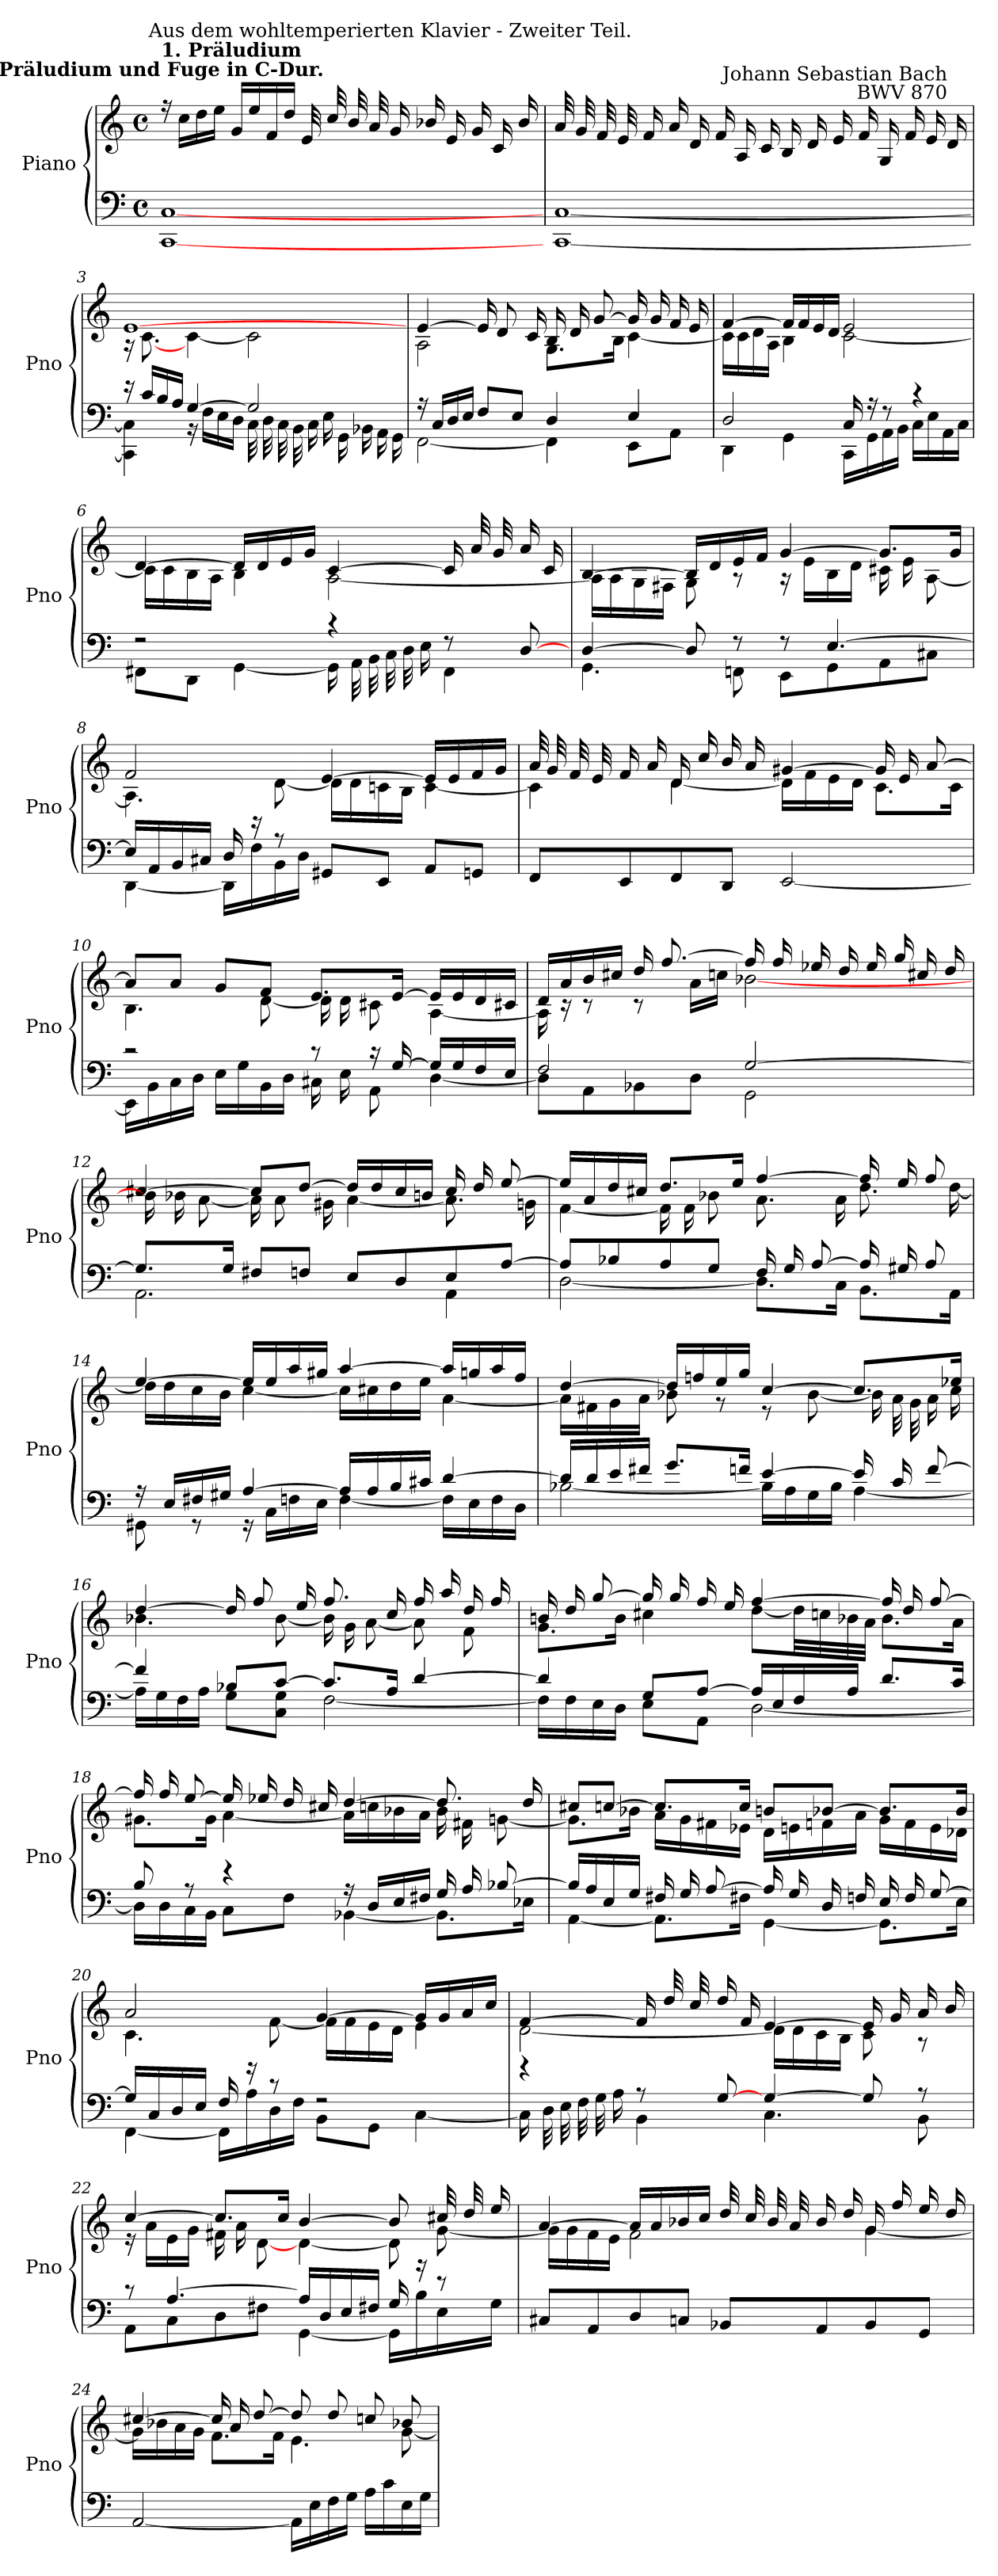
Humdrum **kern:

**kern	**kern
*part1	*part1
*staff2	*staff1
*I"Piano	*
*I'Pno	*
*clefF4	*clefG2
*k[]	*k[]
*C:	*C:
*M4/4	*M4/4
*met(c)	*met(c)
=1	=1
*^	*^
!	!	!LO:TX:a:B:cj:t=Präludium und Fuge in C-Dur.	!
!	!	!LO:TX:a:B:t=1. Präludium	!
1ryy	[1CC\ [1C\	16r	1ryy
.	.	16cc\LL	.
.	.	16dd\	.
.	.	16ee\JJ	.
.	.	16g/LL	.
.	.	16ee/	.
.	.	16f/	.
.	.	16dd/JJ	.
.	.	32eLLL	.
.	.	32cc	.
.	.	32b	.
.	.	32a	.
!	!	!LO:TX:a:cj:t=Aus dem wohltemperierten Klavier - Zweiter Teil.	!
.	.	16g	.
.	.	16b-XJJ	.
.	.	16e/LL	.
.	.	16g/	.
.	.	16c/	.
.	.	16b-/JJ	.
=2	=2	=2	=2
1ryy	[1CC\ [1C\	32aLLL	1ryy
.	.	32g	.
.	.	32f	.
.	.	32e	.
.	.	16f	.
.	.	16aJJ	.
.	.	16d/LL	.
.	.	16f/	.
.	.	16A/	.
.	.	16c/JJ	.
.	.	16BLL	.
.	.	16d	.
.	.	16e	.
.	.	16fJJ	.
.	.	16G/LL	.
.	.	16f/	.
.	.	16e/	.
!	!	!LO:TX:a:rj:t=Johann Sebastian Bach\nBWV 870	!
.	.	16d/JJ	.
!!LO:LB:g=z	!!
=3	=3	=3	=3
16r	4CC\] 4C\]	[1e/	16r
16c/LL	.	.	[8.c\
16B/	.	.	.
16A/JJ	.	.	.
[4G/	16r	.	[4c\
.	16F\LL	.	.
.	16E\	.	.
.	16D\JJ	.	.
2G/]	32CLLL	.	2c\]
.	32D	.	.
.	32C	.	.
.	32BB	.	.
.	16C	.	.
.	16EJJ	.	.
.	16GGLL	.	.
.	16BB-X	.	.
.	16AA	.	.
.	16GGJJ	.	.
=4	=4	=4	=4
16r	[2FF\	[4e/	2A\
16CLL	.	.	.
16D	.	.	.
16EJJ	.	.	.
8FL	.	16eLL]	.
.	.	8d	.
8EJ	.	.	.
.	.	16cJ	.
4D/	4FF\]	16B/LL	8.GL
.	.	16d/	.
.	.	[8g/J	.
.	.	.	16BJ
4E/	8EE\L	16gLL]	[4c\
.	.	16g	.
.	8AA\J	16f	.
.	.	16eJJ	.
=5	=5	=5	=5
2D/	4DD\	[4f/	16cLL]
.	.	.	16c
.	.	.	16d
.	.	.	16AJJ
.	4GG\	16fLL]	4B\
.	.	16f	.
.	.	16e	.
.	.	16dJJ	.
16C/	16CCLL	2e/	[2c\
16r	16GG	.	.
8r	16AA	.	.
.	16BBJJ	.	.
4r	16C\LL	.	.
.	16E\	.	.
.	16AA\	.	.
.	16C\JJ	.	.
!!LO:LB:g=z	!!
=6	=6	=6	=6
2r	8FF#XL	[4d/	16cLL]
.	.	.	16c
.	8DDJ	.	16B
.	.	.	16AJJ
.	[4GG\	16d/LL]	4B\
.	.	16d/	.
.	.	16e/	.
.	.	16g/JJ	.
4r	16GG\LL]	[4c/	[2A\
.	32AA\L	.	.
.	32BB\	.	.
.	32C\	.	.
.	32D\	.	.
.	16E\JJ	.	.
8r	4FF#\	16cLL]	.
.	.	32aL	.
.	.	32g	.
[8D/	.	16a	.
.	.	16cJJ	.
=7	=7	=7	=7
[4D/	4.GG\	[4B/	16A\LL]
.	.	.	16A\
.	.	.	16G\
.	.	.	16F#X\JJ
8D/]	.	16BLL]	8G\
.	.	16d	.
8r	8FFn\	16e	8r
.	.	16fJJ	.
8r	8EE\L	[4g/	16r
.	.	.	16eLL
[4.E/	8GG\	.	16B
.	.	.	16dJJ
.	8AA\	8.gL]	16c#XLL
.	.	.	16e
.	8C#X\J	.	[8AJ
.	.	16gJ	.
=8	=8	=8	=8
16E/LL]	[4DD\	2f/	4.A\]
16AA/	.	.	.
16BB/	.	.	.
16C#X/JJ	.	.	.
16D/	16DDLL]	.	.
16r	16F	.	.
8r	16BB	.	[8d\
.	16DJJ	.	.
2ryy	8GG#X/L	[4e/	16d\LL]
.	.	.	16d\
.	8EE/J	.	16cn\
.	.	.	16B\JJ
.	8AA/L	16eLL]	[4c
.	.	16e	.
.	8GGn/J	16f	.
.	.	16gJJ	.
!!LO:LB:g=z	!!
=9	=9	=9	=9
1ryy	8FF/L	32aLLL	4c\]
.	.	32g	.
.	.	32f	.
.	.	32e	.
.	8EE/	16f	.
.	.	16aJJ	.
.	8FF/	16d/LL	[4d\
.	.	16cc/	.
.	8DD/J	16b/	.
.	.	16a/JJ	.
.	[2EE/	[4g#X/	16d\LL]
.	.	.	16f\
.	.	.	16e\
.	.	.	16d\JJ
.	.	16g#LL]	8.c\L
.	.	16e	.
.	.	[8aJ	.
.	.	.	16c\J
=10	=10	=10	=10
2r	16EELL]	8a/L]	4.B\
.	16BB	.	.
.	16C	8a/J	.
.	16DJJ	.	.
.	16E\LL	8gL	.
.	16G\	.	.
.	16BB\	8fJ	[8d\
.	16D\JJ	.	.
8r	16C#X\LL	8.eL	16dLL]
.	16E\	.	16d
16r	8AA\J	.	8c#XJ
[16G/	.	[16eJ	.
16GLL]	[4D\	16eLL]	[4A\
16G	.	16e	.
16F	.	16d	.
16EJJ	.	16c#XJJ	.
=11	=11	=11	=11
2F/	8DL]	16dLL	16A\]
.	.	16a	16r
.	8AA	16b	8r
.	.	16cc#XJJ	.
.	8BB-X	16dd/LL	8r
.	.	[8.ff/J	.
.	8DJ	.	16a\LL
.	.	.	16ccn\JJ
[2G/	2GG\	16ffLL]	[2b-X\
.	.	16ff	.
.	.	16ee-X	.
.	.	16ddJJ	.
.	.	16ee-/LL	.
.	.	16gg/	.
.	.	16cc#X/	.
.	.	16dd/JJ	.
!!LO:LB:g=z	!!
=12	=12	=12	=12
8.G/L]	2.AA\	[4cc#X/	16b\LL]
.	.	.	16b-X\
.	.	.	[8a\J
16G/J	.	.	.
8F#X/L	.	8cc#/L]	16a\LL]
.	.	.	8a\
8Fn/J	.	[8dd/J	.
.	.	.	16g#X\J
8EL	.	16ddLL]	[4a\
.	.	16dd	.
8D	.	16cc#	.
.	.	16bJJ	.
8E	4AA\	16cc#LL	8.aL]
.	.	16dd	.
[8AJ	.	[8eeJ	.
.	.	.	16gnJ
=13	=13	=13	=13
8A/L]	[2D\	16eeLL]	[4f\
.	.	16a	.
8B-X/	.	16dd	.
.	.	16cc#XJJ	.
8A/	.	8.ddL	16fLL]
.	.	.	16f
8G/J	.	.	8b-XJ
.	.	16eeJ	.
16F/LL	8.DL]	[4ff/	8.aL
16G/	.	.	.
[8A/J	.	.	.
.	16CJ	.	16aJ
16A/LL]	8.BB\L	16ffLL]	8.dd\L
16G#X/	.	16ee	.
8A/J	.	8ffJ	.
.	16AA\J	.	[16dd\J
=14	=14	=14	=14
16r	8GG#X\	[4ee/	16ddLL]
16ELL	.	.	16dd
16F#X	8r	.	16cc
16G#XJJ	.	.	16bJJ
[4A/	16r	16ee/LL]	[4cc\
.	16CLL	16ee/	.
.	16F	16aa/	.
.	16EJJ	16gg#X/JJ	.
16ALL]	[4F\	[4aa/	16cc\LL]
16A	.	.	16cc#X\
16B	.	.	16dd\
16c#XJJ	.	.	16ee\JJ
[4d/	16FLL]	16aaLL]	[4a\
.	16E	16ggn	.
.	16F	16aa	.
.	16DJJ	16ffJJ	.
!!LO:LB:g=z	!!
=15	=15	=15	=15
16dLL]	[2B-X\	[4dd/	16aLL]
16d	.	.	16f#X
16e	.	.	16g
16f#XJJ	.	.	16aJJ
8.g/L	.	16dd/LL]	8b-X\
.	.	16ffn/	.
.	.	16ee/	8r
16fn/J	.	16gg/JJ	.
[4e/	16B-LL]	[4cc/	8r
.	16A	.	.
.	16G	.	[8b-\
.	16B-JJ	.	.
16e/LL]	[4A\	8.cc/L]	16b-LL]
16c/	.	.	32aL
.	.	.	32g
[8f/J	.	.	16a
.	.	16ee-X/J	16ccJJ
=16	=16	=16	=16
4f/]	16A\LL]	[4dd/	4.b-X\
.	16G\	.	.
.	16F\	.	.
.	16A\JJ	.	.
8B-XL	8GL	16dd/LL]	.
.	.	8ff/	.
[8cJ	8C 8GJ	.	[8b-\
.	.	16ee/J	.
8.c/L]	[2F\	8.ff/L	16b-\LL]
.	.	.	16g\
.	.	.	[8a\J
16A/J	.	16cc/J	.
[4d/	.	16ff/LL	8a\L]
.	.	16aa/	.
.	.	16dd/	8f\J
.	.	16ff/JJ	.
=17	=17	=17	=17
4d/]	16FLL]	16bn/LL	8.g\L
.	16F	16dd/	.
.	16E	[8gg/J	.
.	16DJJ	.	16b\J
8GL	8EL	16gg/LL]	4cc#X\
.	.	16gg/	.
[8AJ	8AAJ	16ff/	.
.	.	16ee/JJ	.
16ALL]	[2D\	[4ff/	[8dd\L
16E	.	.	.
16F	.	.	32dd\LL]
.	.	.	32ccn\
16AJJ	.	.	32b-X\
.	.	.	32a\JJJ
8.d/L	.	16ffLL]	8.b-\L
.	.	16dd	.
.	.	[8ffJ	.
16c/J	.	.	16a\J
!!LO:LB:g=z	!!
=18	=18	=18	=18
8B/	16D\LL]	16ffLL]	8.g#X\L
.	16D\	16ff	.
8r	16C\	[8eeJ	.
.	16BB\JJ	.	16g#\J
4r	8C\L	16eeLL]	[4a\
.	.	16ee-X	.
.	8F\J	16dd	.
.	.	16cc#XJJ	.
16r	[4BB-X\	[4dd/	16a\LL]
16DLL	.	.	16cc\
16E	.	.	16b-X\
16F#XJJ	.	.	16a\JJ
16G/LL	8.BB-L]	8.ddL]	16b-\LL
16A/	.	.	16f#X\
[8B-X/J	.	.	[8gn\J
.	16E-XJ	16ddJ	.
=19	=19	=19	=19
16B-/LL]	[4AA\	8cc#XL	8.g\L]
16A/	.	.	.
16E/	.	[8ccnJ	.
16G/JJ	.	.	16b-X\J
16F#X/LL	8.AAL]	8.cc/L]	16a\LL
16G/	.	.	16g\
[8A/J	.	.	16f#X\
.	16F#XJ	16cc/J	16e-X\JJ
16ALL]	[4GG\	8bn/L	16dLL
16G	.	.	16en
16D	.	[8b-X/J	16fn
16FnJJ	.	.	16aJJ
16ELL	8.GGL]	8.b-L]	16g\LL
16F	.	.	16f\
[8GJ	.	.	16e\
.	16EJ	16b-J	16d-X\JJ
!!LO:LB:g=z	!!
=20	=20	=20	=20
16GLL]	[4FF\	2a/	4.c\
16C	.	.	.
16D	.	.	.
16EJJ	.	.	.
16F/	16FFLL]	.	.
16r	16A	.	.
8r	16D	.	[8f\
.	16FJJ	.	.
2r	8BBL	[4g/	16fLL]
.	.	.	16f
.	8GGJ	.	16e
.	.	.	16dJJ
.	[4C\	16g/LL]	4e\
.	.	16g/	.
.	.	16a/	.
.	.	16cc/JJ	.
=21	=21	=21	=21
4r	16CLL]	[4f/	[2d\
.	32DL	.	.
.	32E	.	.
.	32F	.	.
.	32G	.	.
.	16AJJ	.	.
8r	4BB\	16f/LL]	.
.	.	32dd/L	.
.	.	32cc/	.
[8G/	.	16dd/	.
.	.	16f/JJ	.
[4G/	4.C\	[4e/	16dLL]
.	.	.	16d
.	.	.	16c
.	.	.	16BJJ
8G/]	.	16eLL]	8c\
.	.	16g	.
8r	8BB\	16a	8r
.	.	16bJJ	.
=22	=22	=22	=22
8r	8AAL	[4cc/	16r
.	.	.	16a\LL
[4.A/	8C	.	16e\
.	.	.	16g\JJ
.	8D	8.cc/L]	16f#X\LL
.	.	.	16a\
.	8F#XJ	.	[8d\J
.	.	16cc/J	.
16ALL]	[4GG\	[4b/	[4d\
16D	.	.	.
16E	.	.	.
16F#XJJ	.	.	.
16G/	16GG\LL]	8bL]	8dL]
16r	16B\	.	.
8r	16E\	32cc#XLL	[8gJ
.	.	32dd	.
.	16G\JJ	16eeJJ	.
!!LO:LB:g=z	!!
=23	=23	=23	=23
1ryy	8C#X/L	[4a/	16g\LL]
.	.	.	16g\
.	8AA/	.	16f\
.	.	.	16e\JJ
.	8D/	16a/LL]	2f\
.	.	16a/	.
.	8Cn/J	16b-X/	.
.	.	16cc/JJ	.
.	8BB-X/L	32ddLLL	.
.	.	32cc	.
.	.	32b-	.
.	.	32a	.
.	8AA/	16b-	.
.	.	16ddJJ	.
.	8BB-/	16g/LL	[4g\
.	.	16ff/	.
.	8GG/J	16ee/	.
.	.	16dd/JJ	.
=24	=24	=24	=24
1ryy	[2AA/	[4cc#X/	16g\LL]
.	.	.	16b-X\
.	.	.	16a\
.	.	.	16g\JJ
.	.	16cc#LL]	8.fL
.	.	16a	.
.	.	[8ddJ	.
.	.	.	16fJ
.	16AALL]	8ddL]	4.e\
.	16E	.	.
.	16F	8dd	.
.	16GJJ	.	.
.	16A\LL	8ccn/	.
.	16c\	.	.
.	16E\	8b-X/J	[8g\
.	16G\JJ	.	.
*v	*v	*	*
*	*v	*v
=	=
*-	*-
